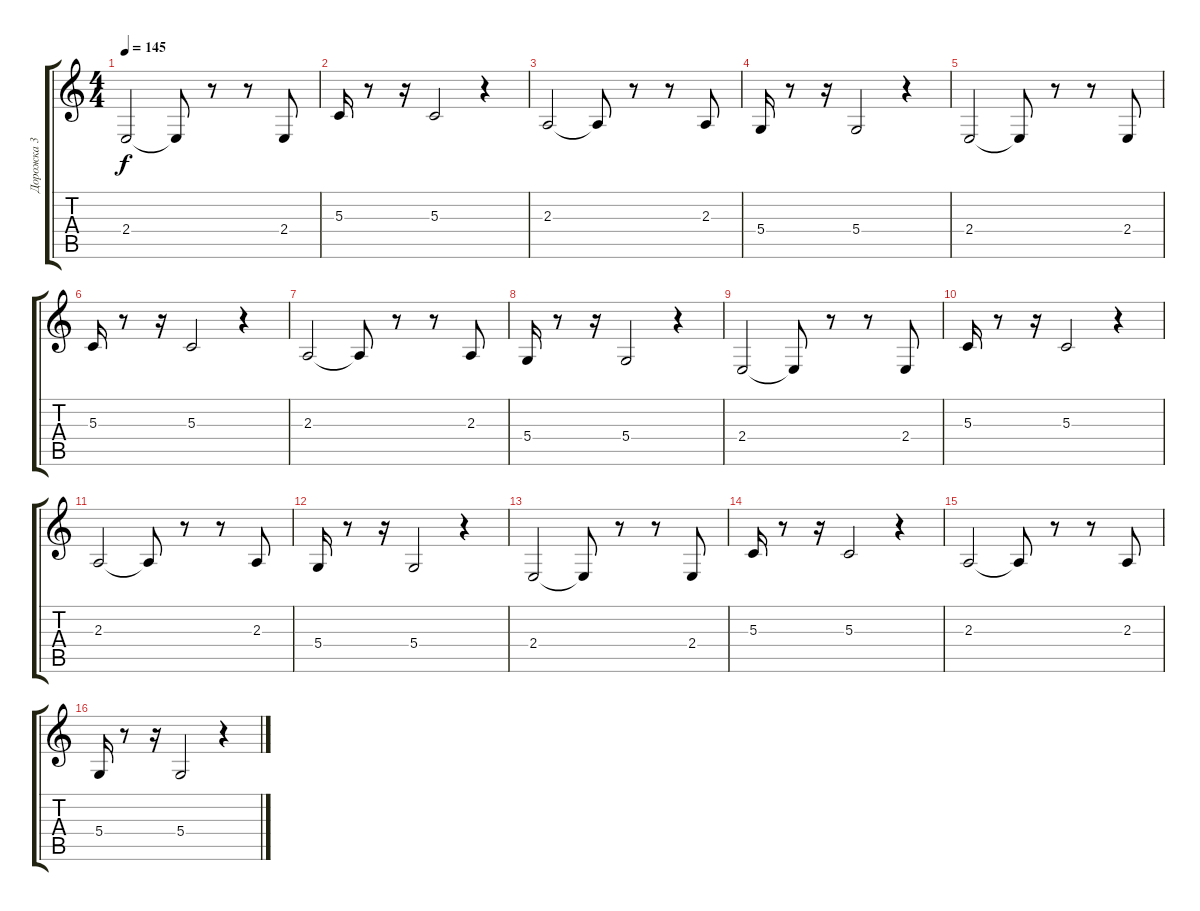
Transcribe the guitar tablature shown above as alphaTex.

\track ("Дорожка 3" "Дорожка 3") {instrument harmonica}
\staff {score tabs}
\tuning (E4 B3 G3 D3 A2 E2) {hide}
\ts (4 4)
\tempo 145
\clef g2
\ks c
2.4.2{dy f} 2.4{t}.8 r.8 r.8 2.4.8 |
5.3.16 r.8 r.16 5.3.2 r.4 |
2.3.2 2.3{t}.8 r.8 r.8 2.3.8 |
5.4.16 r.8 r.16 5.4.2 r.4 |
2.4.2 2.4{t}.8 r.8 r.8 2.4.8 |
5.3.16 r.8 r.16 5.3.2 r.4 |
2.3.2 2.3{t}.8 r.8 r.8 2.3.8 |
5.4.16 r.8 r.16 5.4.2 r.4 |
2.4.2 2.4{t}.8 r.8 r.8 2.4.8 |
5.3.16 r.8 r.16 5.3.2 r.4 |
2.3.2 2.3{t}.8 r.8 r.8 2.3.8 |
5.4.16 r.8 r.16 5.4.2 r.4 |
2.4.2 2.4{t}.8 r.8 r.8 2.4.8 |
5.3.16 r.8 r.16 5.3.2 r.4 |
2.3.2 2.3{t}.8 r.8 r.8 2.3.8 |
5.4.16 r.8 r.16 5.4.2 r.4
